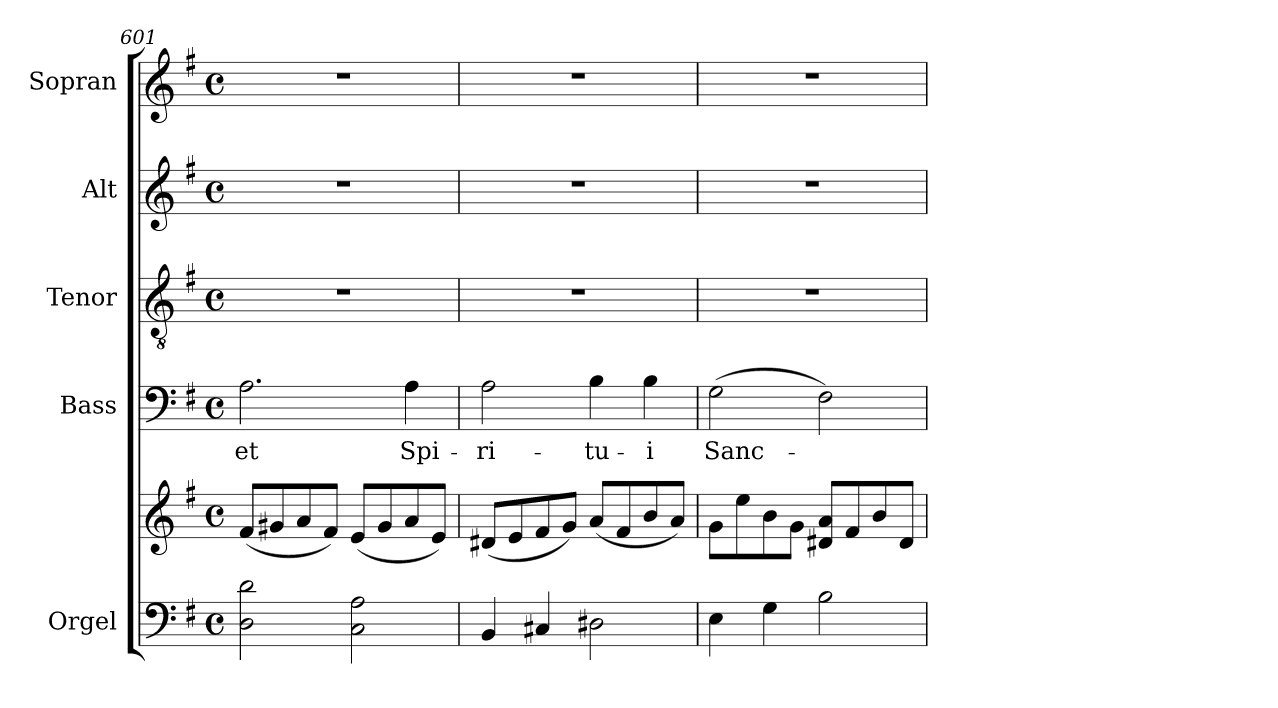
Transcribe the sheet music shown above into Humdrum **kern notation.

**kern	**kern	**kern	**text	**kern	**kern	**kern
*part5	*part5	*part4	*part4	*part3	*part2	*part1
*staff6	*staff5	*staff4	*staff4	*staff3	*staff2	*staff1
*I"Orgel	*	*I"Bass	*	*I"Tenor	*I"Alt	*I"Sopran
*I'Org.	*	*I'B.	*	*I'T.	*I'A.	*I'S.
*clefF4	*clefG2	*clefF4	*	*clefGv2	*clefG2	*clefG2
*k[f#]	*k[f#]	*k[f#]	*	*k[f#]	*k[f#]	*k[f#]
*G:	*G:	*G:	*	*G:	*G:	*G:
*M4/4	*M4/4	*M4/4	*	*M4/4	*M4/4	*M4/4
*met(c)	*met(c)	*met(c)	*	*met(c)	*met(c)	*met(c)
=601	=601	=601	=601	=601	=601	=601
!	!	!	!LO:LY:b	!	!	!
2D\ 2d\	(<8f#/L	2.A\	et	1r	1r	1r
.	8g#X/	.	.	.	.	.
.	8a/	.	.	.	.	.
.	8f#/J)	.	.	.	.	.
2C\ 2A\	(<8e/L	.	.	.	.	.
.	8g#/	.	.	.	.	.
!	!	!	!LO:LY:b	!	!	!
.	8a/	4A\	Spi-	.	.	.
.	8e/J)	.	.	.	.	.
=602	=602	=602	=602	=602	=602	=602
!	!	!	!LO:LY:b	!	!	!
4BB/	(<8d#X/L	2A\	-ri-	1r	1r	1r
.	8e/	.	.	.	.	.
4C#X/	8f#/	.	.	.	.	.
.	8g/J)	.	.	.	.	.
!	!	!	!LO:LY:b	!	!	!
2D#X\	(<8a/L	4B\	-tu-	.	.	.
.	8f#/	.	.	.	.	.
!	!	!	!LO:LY:b	!	!	!
.	8b/	4B\	-i	.	.	.
.	8a/J)	.	.	.	.	.
=603	=603	=603	=603	=603	=603	=603
!	!	!	!LO:LY:b	!	!	!
4E\	8g\L	(>2G\	Sanc-	1r	1r	1r
.	8ee\	.	.	.	.	.
4G\	8b\	.	.	.	.	.
.	8g\J	.	.	.	.	.
2B\	8d#X/ 8a/L	2F#\)	.	.	.	.
.	8f#/	.	.	.	.	.
.	8b/	.	.	.	.	.
.	8d#/J	.	.	.	.	.
=	=	=	=	=	=	=
*-	*-	*-	*-	*-	*-	*-
